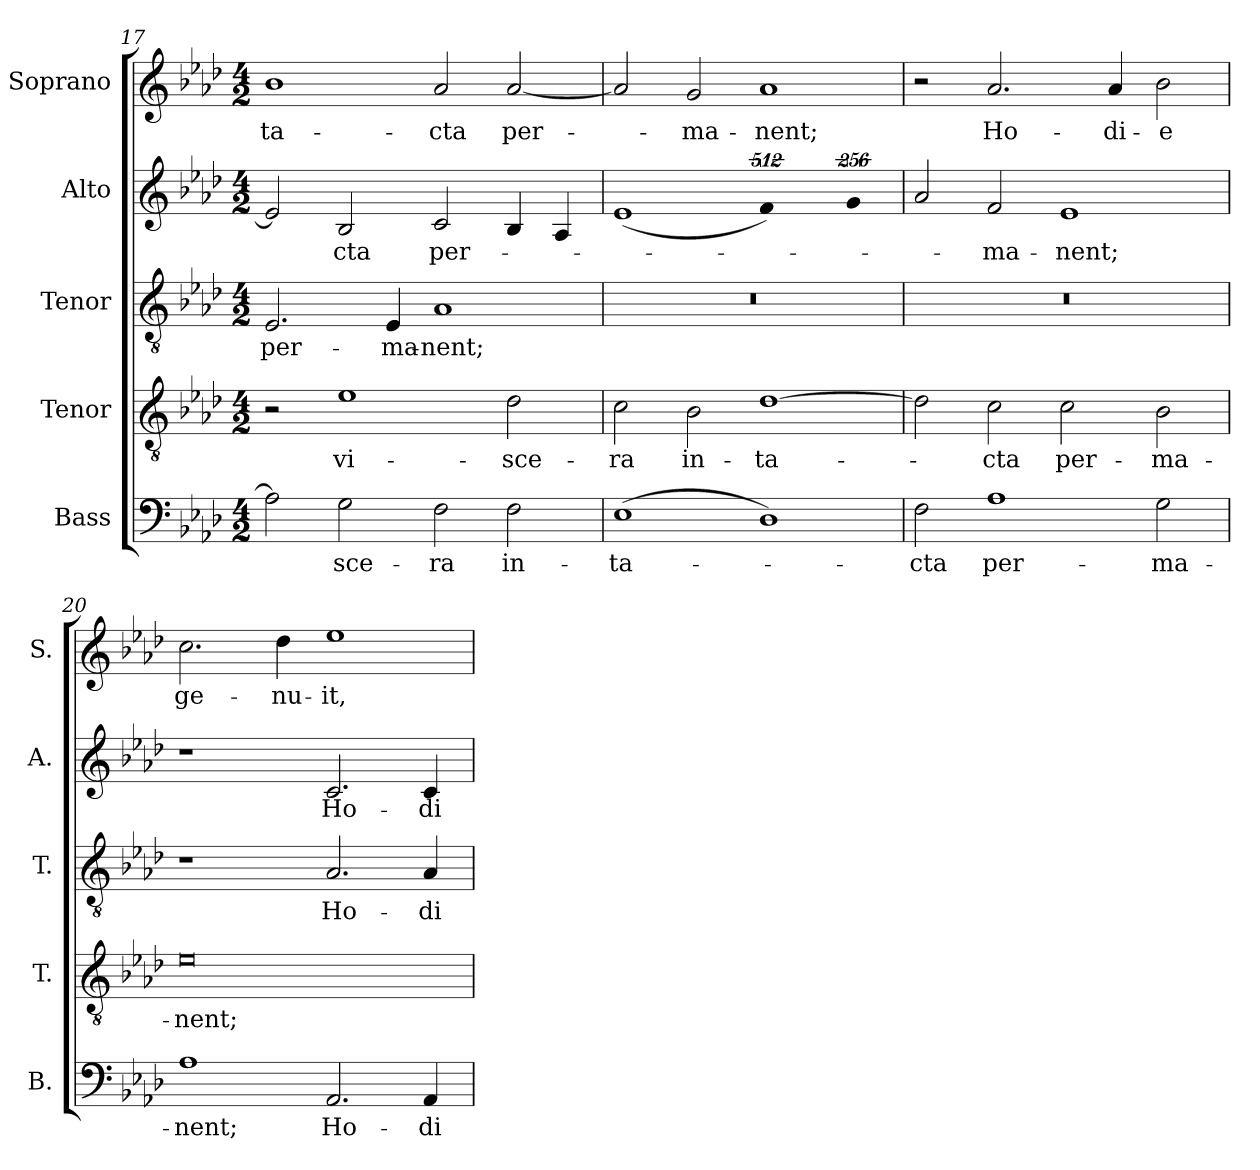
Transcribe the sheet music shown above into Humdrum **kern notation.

**kern	**text	**kern	**text	**kern	**text	**kern	**text	**kern	**text
*part5	*part5	*part4	*part4	*part3	*part3	*part2	*part2	*part1	*part1
*staff5	*staff5	*staff4	*staff4	*staff3	*staff3	*staff2	*staff2	*staff1	*staff1
*I"Bass	*	*I"Tenor	*	*I"Tenor	*	*I"Alto	*	*I"Soprano	*
*I'B.	*	*I'T.	*	*I'T.	*	*I'A.	*	*I'S.	*
!!LO:PB:g=z
*clefF4	*	*clefGv2	*	*clefGv2	*	*clefG2	*	*clefG2	*
*	*	*ITrd7c12	*	*ITrd7c12	*	*	*	*	*
*k[b-e-a-d-]	*	*k[b-e-a-d-]	*	*k[b-e-a-d-]	*	*k[b-e-a-d-]	*	*k[b-e-a-d-]	*
*A-:	*	*A-:	*	*A-:	*	*A-:	*	*A-:	*
*M4/2	*	*M4/2	*	*M4/2	*	*M4/2	*	*M4/2	*
=17	=17	=17	=17	=17	=17	=17	=17	=17	=17
!	!	!	!	!	!LO:LY:b:color=#000000	!	!	!	!
!	!	!	!	!	!	!	!	!	!LO:LY:b:color=#000000
2A-i\]	.	2r	.	2.EE-i/	per-	2e-i/]	.	1b-i	-ta-
!	!LO:LY:b:color=#000000	!	!	!	!	!	!	!	!
!	!	!	!LO:LY:b:color=#000000	!	!	!	!	!	!
!	!	!	!	!	!	!	!LO:LY:b:color=#000000	!	!
2Gi\	-sce-	1E-i	vi-	.	.	2B-i/	-cta	.	.
!	!	!	!	!	!LO:LY:b:color=#000000	!	!	!	!
.	.	.	.	4EE-i/	-ma-	.	.	.	.
!	!LO:LY:b:color=#000000	!	!	!	!	!	!	!	!
!	!	!	!	!	!LO:LY:b:color=#000000	!	!	!	!
!	!	!	!	!	!	!	!LO:LY:b:color=#000000	!	!
!	!	!	!	!	!	!	!	!	!LO:LY:b:color=#000000
2Fi\	-ra	.	.	1AA-i	-nent;	2ci/	per-	2a-i/	-cta
!	!LO:LY:b:color=#000000	!	!	!	!	!	!	!	!
!	!	!	!LO:LY:b:color=#000000	!	!	!	!	!	!
!	!	!	!	!	!	!	!	!	!LO:LY:b:color=#000000
2Fi\	in-	2D-i\	-sce-	.	.	4B-i/	.	[2a-i/	per-
.	.	.	.	.	.	4A-i/	.	.	.
=18	=18	=18	=18	=18	=18	=18	=18	=18	=18
!	!LO:LY:b:color=#000000	!	!	!	!	!	!	!	!
!	!	!	!LO:LY:b:color=#000000	!LO:N:vis=1	!	!	!	!	!
(1E-i	-ta-	2Ci\	-ra	0r	.	(1e-i	.	2a-i/]	.
!	!	!	!LO:LY:b:color=#000000	!	!	!	!	!	!
!	!	!	!	!	!	!	!	!	!LO:LY:b:color=#000000
.	.	2BB-i\	in-	.	.	.	.	2gi/	-ma-
!	!	!	!LO:LY:b:color=#000000	!	!	!LO:N:vis=1	!	!	!
!	!	!	!	!	!	!	!	!	!LO:LY:b:color=#000000
1D-i)	.	[1D-i	-ta-	.	.	512%341fi)	.	1a-i	-nent;
!	!	!	!	!	!	!LO:N:vis=2	!	!	!
.	.	.	.	.	.	512%171gi/	.	.	.
=19	=19	=19	=19	=19	=19	=19	=19	=19	=19
!	!LO:LY:b:color=#000000	!	!	!LO:N:vis=1	!	!	!	!	!
2Fi\	-cta	2D-i\]	.	0r	.	2a-i/	.	2r	.
!	!LO:LY:b:color=#000000	!	!	!	!	!	!	!	!
!	!	!	!LO:LY:b:color=#000000	!	!	!	!	!	!
!	!	!	!	!	!	!	!LO:LY:b:color=#000000	!	!
!	!	!	!	!	!	!	!	!	!LO:LY:b:color=#000000
1A-i	per-	2Ci\	-cta	.	.	2fi/	-ma-	2.a-i/	Ho-
!	!	!	!LO:LY:b:color=#000000	!	!	!	!	!	!
!	!	!	!	!	!	!	!LO:LY:b:color=#000000	!	!
.	.	2Ci\	per-	.	.	1e-i	-nent;	.	.
!	!	!	!	!	!	!	!	!	!LO:LY:b:color=#000000
.	.	.	.	.	.	.	.	4a-i/	-di-
!	!LO:LY:b:color=#000000	!	!	!	!	!	!	!	!
!	!	!	!LO:LY:b:color=#000000	!	!	!	!	!	!
!	!	!	!	!	!	!	!	!	!LO:LY:b:color=#000000
2Gi\	-ma-	2BB-i\	-ma-	.	.	.	.	2b-i\	-e
=20	=20	=20	=20	=20	=20	=20	=20	=20	=20
!	!LO:LY:b:color=#000000	!	!	!	!	!	!	!	!
!	!	!	!LO:LY:b:color=#000000	!	!	!	!	!	!
!	!	!	!	!	!	!	!	!	!LO:LY:b:color=#000000
1A-i	-nent;	0E-i	-nent;	1r	.	1r	.	2.cci\	ge-
!	!	!	!	!	!	!	!	!	!LO:LY:b:color=#000000
.	.	.	.	.	.	.	.	4dd-i\	-nu-
!	!LO:LY:b:color=#000000	!	!	!	!	!	!	!	!
!	!	!	!	!	!LO:LY:b:color=#000000	!	!	!	!
!	!	!	!	!	!	!	!LO:LY:b:color=#000000	!	!
!	!	!	!	!	!	!	!	!	!LO:LY:b:color=#000000
2.AA-i/	Ho-	.	.	2.AA-i/	Ho-	2.ci/	Ho-	1ee-i	-it,
!	!LO:LY:b:color=#000000	!	!	!	!	!	!	!	!
!	!	!	!	!	!LO:LY:b:color=#000000	!	!	!	!
!	!	!	!	!	!	!	!LO:LY:b:color=#000000	!	!
4AA-i/	-di-	.	.	4AA-i/	-di-	4ci/	-di-	.	.
=	=	=	=	=	=	=	=	=	=
*-	*-	*-	*-	*-	*-	*-	*-	*-	*-
